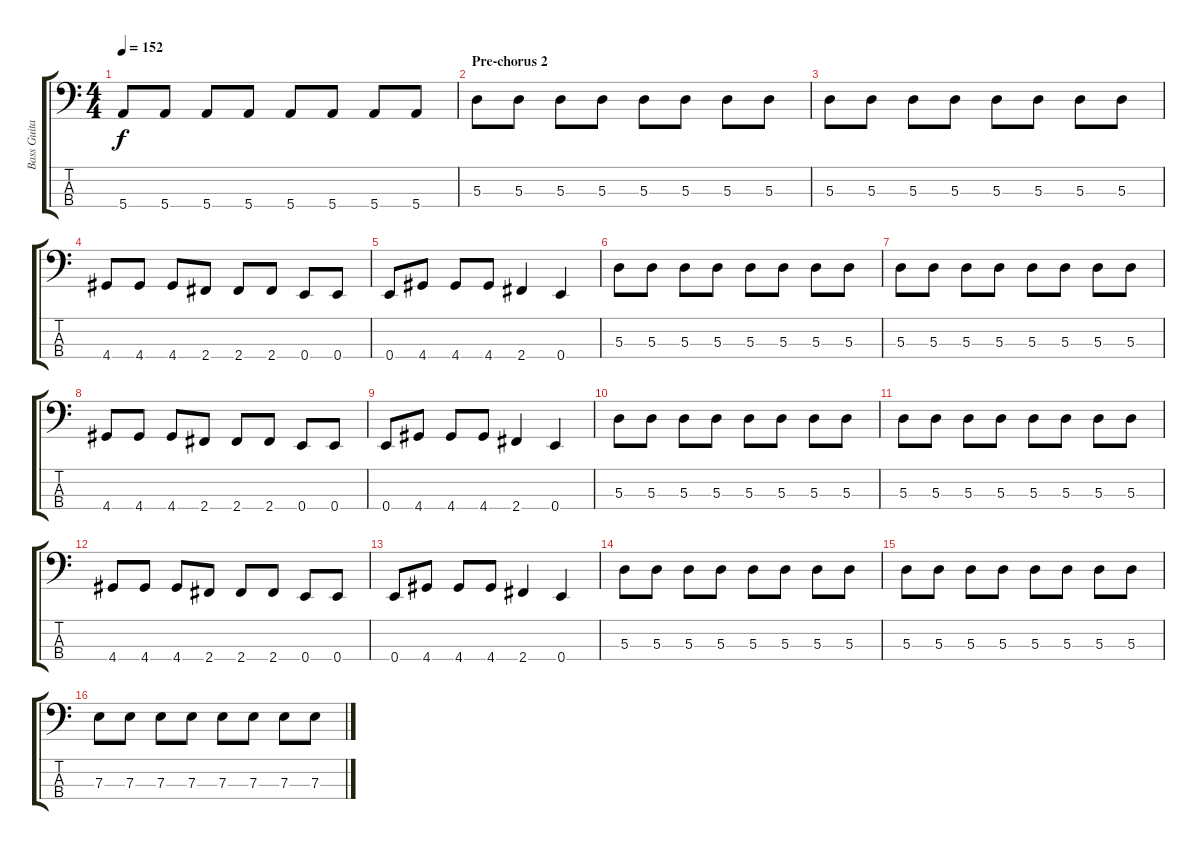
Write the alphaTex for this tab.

\track ("Bass Guitar" "Bass Guita") {instrument electricbassfinger}
\staff {score tabs}
\tuning (G2 D2 A1 E1) {hide}
\ts (4 4)
\tempo 152
\clef f4
\ks c
5.4.8{dy f} 5.4.8 5.4.8 5.4.8 5.4.8 5.4.8 5.4.8 5.4.8 |
\section ("" "Pre-chorus 2")
5.3.8 5.3.8 5.3.8 5.3.8 5.3.8 5.3.8 5.3.8 5.3.8 |
5.3.8 5.3.8 5.3.8 5.3.8 5.3.8 5.3.8 5.3.8 5.3.8 |
4.4.8 4.4.8 4.4.8 2.4.8 2.4.8 2.4.8 0.4.8 0.4.8 |
0.4.8 4.4.8 4.4.8 4.4.8 2.4.4 0.4.4 |
5.3.8 5.3.8 5.3.8 5.3.8 5.3.8 5.3.8 5.3.8 5.3.8 |
5.3.8 5.3.8 5.3.8 5.3.8 5.3.8 5.3.8 5.3.8 5.3.8 |
4.4.8 4.4.8 4.4.8 2.4.8 2.4.8 2.4.8 0.4.8 0.4.8 |
0.4.8 4.4.8 4.4.8 4.4.8 2.4.4 0.4.4 |
5.3.8 5.3.8 5.3.8 5.3.8 5.3.8 5.3.8 5.3.8 5.3.8 |
5.3.8 5.3.8 5.3.8 5.3.8 5.3.8 5.3.8 5.3.8 5.3.8 |
4.4.8 4.4.8 4.4.8 2.4.8 2.4.8 2.4.8 0.4.8 0.4.8 |
0.4.8 4.4.8 4.4.8 4.4.8 2.4.4 0.4.4 |
5.3.8 5.3.8 5.3.8 5.3.8 5.3.8 5.3.8 5.3.8 5.3.8 |
5.3.8 5.3.8 5.3.8 5.3.8 5.3.8 5.3.8 5.3.8 5.3.8 |
7.3.8 7.3.8 7.3.8 7.3.8 7.3.8 7.3.8 7.3.8 7.3.8
